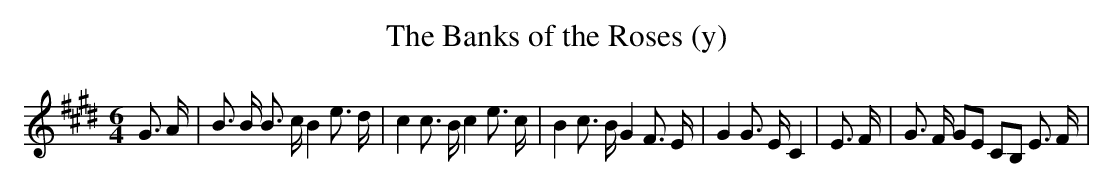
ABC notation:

X:1
T:The Banks of the Roses (y)
M:6/4
L:1/8
K:E
 G3/2 A/2| B3/2 B/2 B3/2 c/2 B2 e3/2 d/2| c2 c3/2 B/2 c2 e3/2 c/2|\
 B2 c3/2 B/2 G2 F3/2 E/2| G2 G3/2 E/2 C2| E3/2 F/2| G3/2 F/2 GE CB, E3/2 F/2|\
